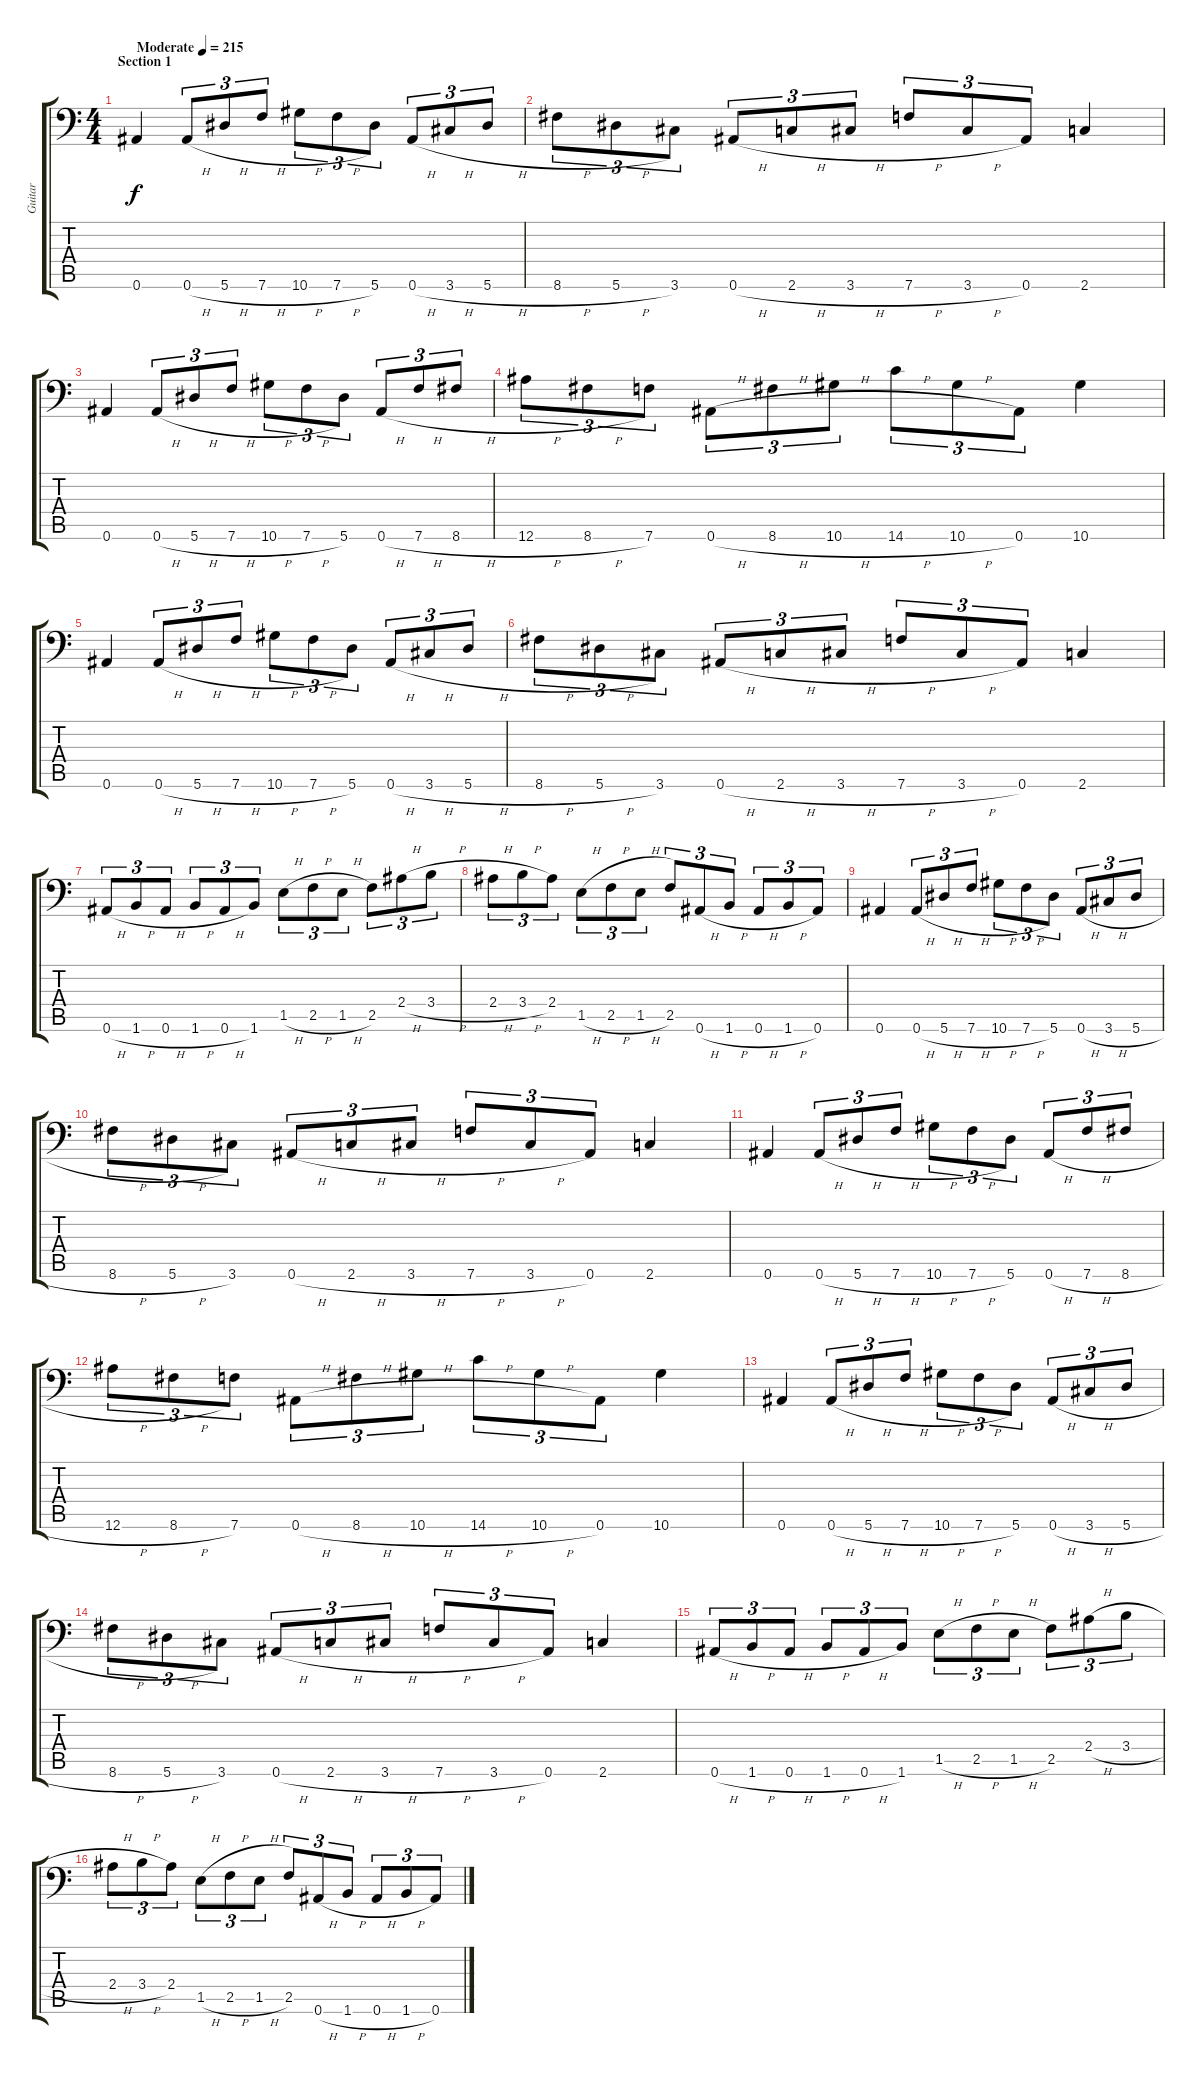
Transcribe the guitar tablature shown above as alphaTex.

\track ("Guitar" "Guitar") {instrument electricguitarclean}
\staff {score tabs}
\tuning (Bb3 F3 Db3 Ab2 Eb2 Bb1) {hide}
\ts (4 4)
\section ("" "Section 1")
\tempo (215 "Moderate")
\clef f4
\ks c
0.6.4{dy f instrument electricguitarclean} 0.6{h}.8{tu (3 2)} 5.6{h}.8{tu (3 2)} 7.6{h}.8{tu (3 2)} 10.6{h}.8{tu (3 2)} 7.6{h}.8{tu (3 2)} 5.6.8{tu (3 2)} 0.6{h}.8{tu (3 2)} 3.6{h}.8{tu (3 2)} 5.6{h}.8{tu (3 2)} |
8.6{h}.8{tu (3 2)} 5.6{h}.8{tu (3 2)} 3.6.8{tu (3 2)} 0.6{h}.8{tu (3 2)} 2.6{h}.8{tu (3 2)} 3.6{h}.8{tu (3 2)} 7.6{h}.8{tu (3 2)} 3.6{h}.8{tu (3 2)} 0.6.8{tu (3 2)} 2.6.4 |
0.6.4 0.6{h}.8{tu (3 2)} 5.6{h}.8{tu (3 2)} 7.6{h}.8{tu (3 2)} 10.6{h}.8{tu (3 2)} 7.6{h}.8{tu (3 2)} 5.6.8{tu (3 2)} 0.6{h}.8{tu (3 2)} 7.6{h}.8{tu (3 2)} 8.6{h}.8{tu (3 2)} |
12.6{h}.8{tu (3 2)} 8.6{h}.8{tu (3 2)} 7.6.8{tu (3 2)} 0.6{h}.8{tu (3 2)} 8.6{h}.8{tu (3 2)} 10.6{h}.8{tu (3 2)} 14.6{h}.8{tu (3 2)} 10.6{h}.8{tu (3 2)} 0.6.8{tu (3 2)} 10.6.4 |
0.6.4 0.6{h}.8{tu (3 2)} 5.6{h}.8{tu (3 2)} 7.6{h}.8{tu (3 2)} 10.6{h}.8{tu (3 2)} 7.6{h}.8{tu (3 2)} 5.6.8{tu (3 2)} 0.6{h}.8{tu (3 2)} 3.6{h}.8{tu (3 2)} 5.6{h}.8{tu (3 2)} |
8.6{h}.8{tu (3 2)} 5.6{h}.8{tu (3 2)} 3.6.8{tu (3 2)} 0.6{h}.8{tu (3 2)} 2.6{h}.8{tu (3 2)} 3.6{h}.8{tu (3 2)} 7.6{h}.8{tu (3 2)} 3.6{h}.8{tu (3 2)} 0.6.8{tu (3 2)} 2.6.4 |
0.6{h}.8{tu (3 2)} 1.6{h}.8{tu (3 2)} 0.6{h}.8{tu (3 2)} 1.6{h}.8{tu (3 2)} 0.6{h}.8{tu (3 2)} 1.6.8{tu (3 2)} 1.5{h}.8{tu (3 2)} 2.5{h}.8{tu (3 2)} 1.5{h}.8{tu (3 2)} 2.5.8{tu (3 2)} 2.4{h}.8{tu (3 2)} 3.4{h}.8{tu (3 2)} |
2.4{h}.8{tu (3 2)} 3.4{h}.8{tu (3 2)} 2.4.8{tu (3 2)} 1.5{h}.8{tu (3 2)} 2.5{h}.8{tu (3 2)} 1.5{h}.8{tu (3 2)} 2.5.8{tu (3 2)} 0.6{h}.8{tu (3 2)} 1.6{h}.8{tu (3 2)} 0.6{h}.8{tu (3 2)} 1.6{h}.8{tu (3 2)} 0.6.8{tu (3 2)} |
0.6.4{instrument overdrivenguitar} 0.6{h}.8{tu (3 2)} 5.6{h}.8{tu (3 2)} 7.6{h}.8{tu (3 2)} 10.6{h}.8{tu (3 2)} 7.6{h}.8{tu (3 2)} 5.6.8{tu (3 2)} 0.6{h}.8{tu (3 2)} 3.6{h}.8{tu (3 2)} 5.6{h}.8{tu (3 2)} |
8.6{h}.8{tu (3 2)} 5.6{h}.8{tu (3 2)} 3.6.8{tu (3 2)} 0.6{h}.8{tu (3 2)} 2.6{h}.8{tu (3 2)} 3.6{h}.8{tu (3 2)} 7.6{h}.8{tu (3 2)} 3.6{h}.8{tu (3 2)} 0.6.8{tu (3 2)} 2.6.4 |
0.6.4 0.6{h}.8{tu (3 2)} 5.6{h}.8{tu (3 2)} 7.6{h}.8{tu (3 2)} 10.6{h}.8{tu (3 2)} 7.6{h}.8{tu (3 2)} 5.6.8{tu (3 2)} 0.6{h}.8{tu (3 2)} 7.6{h}.8{tu (3 2)} 8.6{h}.8{tu (3 2)} |
12.6{h}.8{tu (3 2)} 8.6{h}.8{tu (3 2)} 7.6.8{tu (3 2)} 0.6{h}.8{tu (3 2)} 8.6{h}.8{tu (3 2)} 10.6{h}.8{tu (3 2)} 14.6{h}.8{tu (3 2)} 10.6{h}.8{tu (3 2)} 0.6.8{tu (3 2)} 10.6.4 |
0.6.4 0.6{h}.8{tu (3 2)} 5.6{h}.8{tu (3 2)} 7.6{h}.8{tu (3 2)} 10.6{h}.8{tu (3 2)} 7.6{h}.8{tu (3 2)} 5.6.8{tu (3 2)} 0.6{h}.8{tu (3 2)} 3.6{h}.8{tu (3 2)} 5.6{h}.8{tu (3 2)} |
8.6{h}.8{tu (3 2)} 5.6{h}.8{tu (3 2)} 3.6.8{tu (3 2)} 0.6{h}.8{tu (3 2)} 2.6{h}.8{tu (3 2)} 3.6{h}.8{tu (3 2)} 7.6{h}.8{tu (3 2)} 3.6{h}.8{tu (3 2)} 0.6.8{tu (3 2)} 2.6.4 |
0.6{h}.8{tu (3 2)} 1.6{h}.8{tu (3 2)} 0.6{h}.8{tu (3 2)} 1.6{h}.8{tu (3 2)} 0.6{h}.8{tu (3 2)} 1.6.8{tu (3 2)} 1.5{h}.8{tu (3 2)} 2.5{h}.8{tu (3 2)} 1.5{h}.8{tu (3 2)} 2.5.8{tu (3 2)} 2.4{h}.8{tu (3 2)} 3.4{h}.8{tu (3 2)} |
2.4{h}.8{tu (3 2)} 3.4{h}.8{tu (3 2)} 2.4.8{tu (3 2)} 1.5{h}.8{tu (3 2)} 2.5{h}.8{tu (3 2)} 1.5{h}.8{tu (3 2)} 2.5.8{tu (3 2)} 0.6{h}.8{tu (3 2)} 1.6{h}.8{tu (3 2)} 0.6{h}.8{tu (3 2)} 1.6{h}.8{tu (3 2)} 0.6.8{tu (3 2)}
